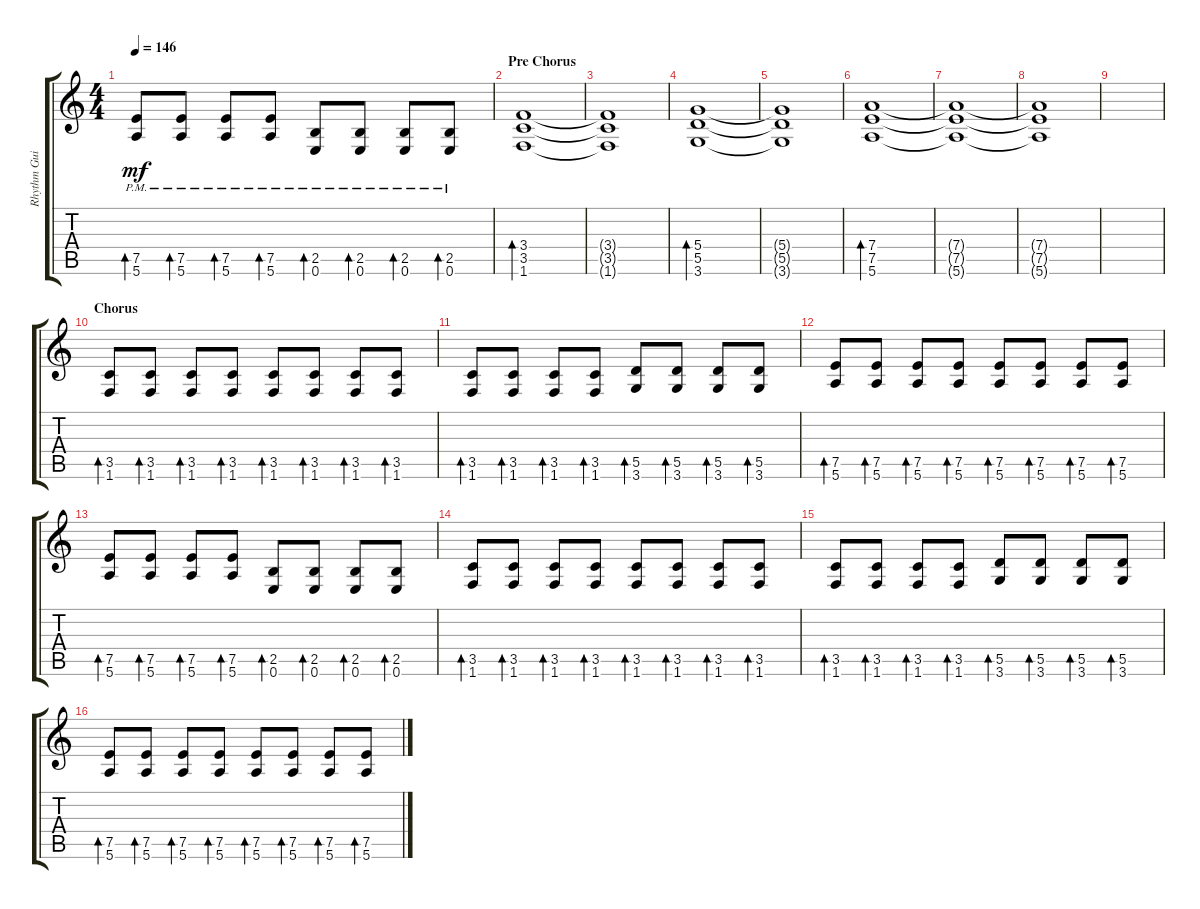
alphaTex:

\track ("Rhythm Guitar" "Rhythm Gui") {instrument overdrivenguitar}
\staff {score tabs}
\tuning (E4 B3 G3 D3 A2 E2) {hide}
\ts (4 4)
\tempo 146
\clef g2
\ks c
(7.5{pm} 5.6{pm}).8{bd 30 dy mf} (7.5{pm} 5.6{pm}).8{bd 30} (7.5{pm} 5.6{pm}).8{bd 30} (7.5{pm} 5.6{pm}).8{bd 30} (2.5{pm} 0.6{pm}).8{bd 30} (2.5{pm} 0.6{pm}).8{bd 30} (2.5{pm} 0.6{pm}).8{bd 30} (2.5{pm} 0.6{pm}).8{bd 30} |
\section ("" "Pre Chorus")
(3.4 3.5 1.6).1{bd 30} |
(3.4{t} 3.5{t} 1.6{t}).1 |
(5.4 5.5 3.6).1{bd 30} |
(5.4{t} 5.5{t} 3.6{t}).1 |
(7.4 7.5 5.6).1{bd 30} |
(7.4{t} 7.5{t} 5.6{t}).1 |
(7.4{t} 7.5{t} 5.6{t}).1 |
|
\section ("" "Chorus")
(3.5 1.6).8{bd 30} (3.5 1.6).8{bd 30} (3.5 1.6).8{bd 30} (3.5 1.6).8{bd 30} (3.5 1.6).8{bd 30} (3.5 1.6).8{bd 30} (3.5 1.6).8{bd 30} (3.5 1.6).8{bd 30} |
(3.5 1.6).8{bd 30} (3.5 1.6).8{bd 30} (3.5 1.6).8{bd 30} (3.5 1.6).8{bd 30} (5.5 3.6).8{bd 30} (5.5 3.6).8{bd 30} (5.5 3.6).8{bd 30} (5.5 3.6).8{bd 30} |
(7.5 5.6).8{bd 30} (7.5 5.6).8{bd 30} (7.5 5.6).8{bd 30} (7.5 5.6).8{bd 30} (7.5 5.6).8{bd 30} (7.5 5.6).8{bd 30} (7.5 5.6).8{bd 30} (7.5 5.6).8{bd 30} |
(7.5 5.6).8{bd 30} (7.5 5.6).8{bd 30} (7.5 5.6).8{bd 30} (7.5 5.6).8{bd 30} (2.5 0.6).8{bd 30} (2.5 0.6).8{bd 30} (2.5 0.6).8{bd 30} (2.5 0.6).8{bd 30} |
(3.5 1.6).8{bd 30} (3.5 1.6).8{bd 30} (3.5 1.6).8{bd 30} (3.5 1.6).8{bd 30} (3.5 1.6).8{bd 30} (3.5 1.6).8{bd 30} (3.5 1.6).8{bd 30} (3.5 1.6).8{bd 30} |
(3.5 1.6).8{bd 30} (3.5 1.6).8{bd 30} (3.5 1.6).8{bd 30} (3.5 1.6).8{bd 30} (5.5 3.6).8{bd 30} (5.5 3.6).8{bd 30} (5.5 3.6).8{bd 30} (5.5 3.6).8{bd 30} |
(7.5 5.6).8{bd 30} (7.5 5.6).8{bd 30} (7.5 5.6).8{bd 30} (7.5 5.6).8{bd 30} (7.5 5.6).8{bd 30} (7.5 5.6).8{bd 30} (7.5 5.6).8{bd 30} (7.5 5.6).8{bd 30}
